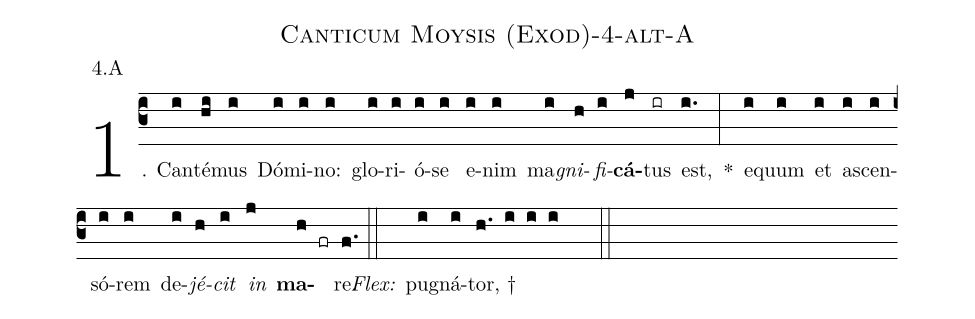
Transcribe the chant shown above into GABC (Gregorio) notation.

name: Canticum Moysis (Exod)-4-alt-A;
annotation: 4.A;
%%
(c3)1. Can(i)té(hi)mus(i) Dó(i)mi(i)no:(i) glo(i)ri(i)ó(i)se(i) e(i)nim(i) ma(i)<i>gni</i>(h)<i>fi</i>(i)<b>cá</b>(j)tus(ir) est,(i.) *(:) e(i)quum(i) et(i) a(i)scen(i)só(i)rem(i) de(i)<i>jé</i>(h)<i>cit</i>(i) <i>in</i>(j) <b>ma</b>(h fr)re.(f.) (::)
<i>Flex:</i>()  pu(i)gná(i)tor, †(h. i i i  ::)
